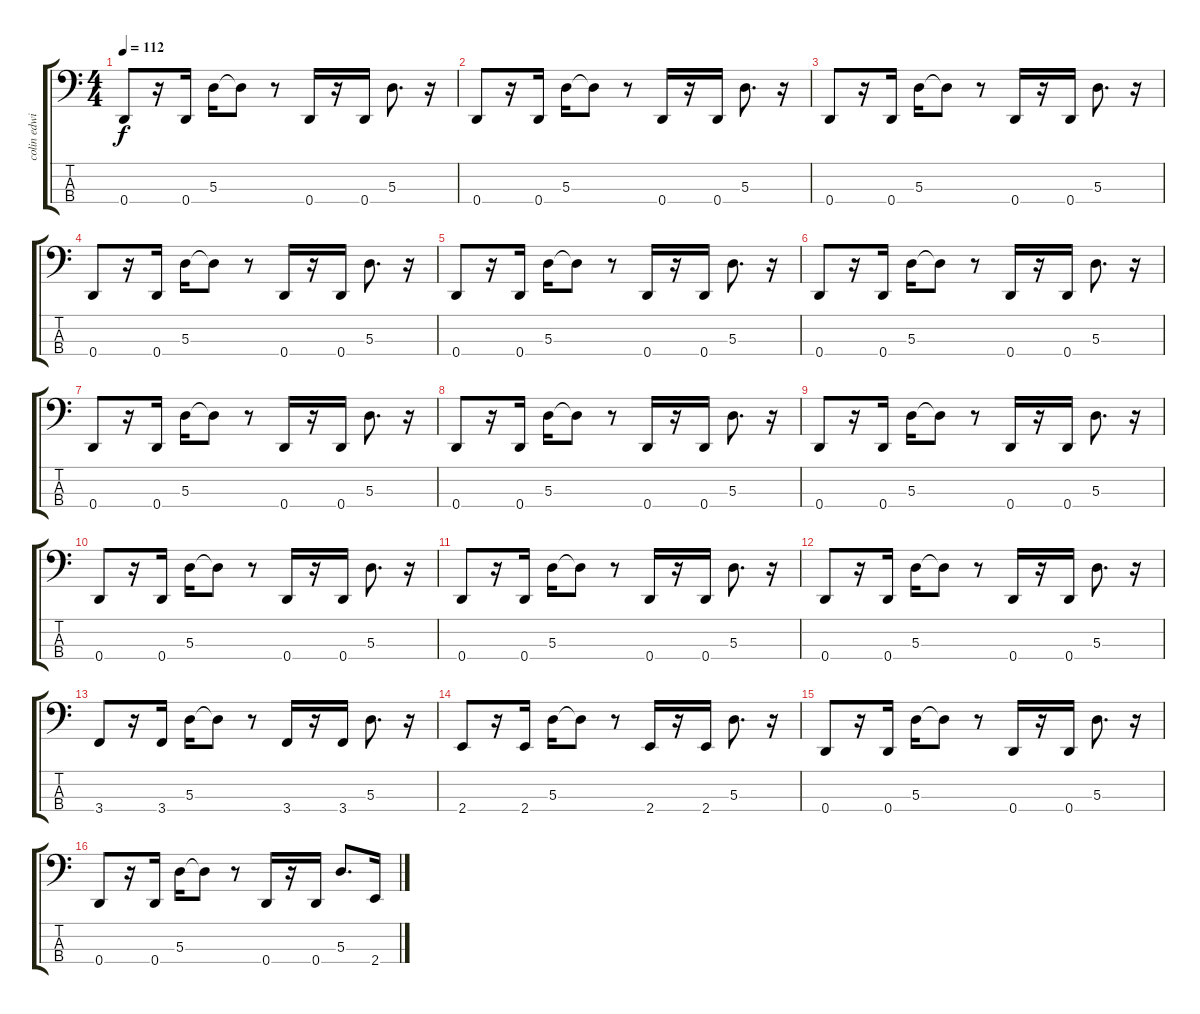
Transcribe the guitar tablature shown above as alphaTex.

\track ("colin edwin" "colin edwi") {instrument electricbassfinger bank 255}
\staff {score tabs}
\tuning (G2 D2 A1 D1) {hide}
\ts (4 4)
\tempo 112
\clef f4
\ks c
0.4.8{dy f} r.16 0.4.16 5.3.16 5.3{t}.8 r.8 0.4.16 r.16 0.4.16 5.3.8{d} r.16 |
0.4.8 r.16 0.4.16 5.3.16 5.3{t}.8 r.8 0.4.16 r.16 0.4.16 5.3.8{d} r.16 |
0.4.8 r.16 0.4.16 5.3.16 5.3{t}.8 r.8 0.4.16 r.16 0.4.16 5.3.8{d} r.16 |
0.4.8 r.16 0.4.16 5.3.16 5.3{t}.8 r.8 0.4.16 r.16 0.4.16 5.3.8{d} r.16 |
0.4.8 r.16 0.4.16 5.3.16 5.3{t}.8 r.8 0.4.16 r.16 0.4.16 5.3.8{d} r.16 |
0.4.8 r.16 0.4.16 5.3.16 5.3{t}.8 r.8 0.4.16 r.16 0.4.16 5.3.8{d} r.16 |
0.4.8 r.16 0.4.16 5.3.16 5.3{t}.8 r.8 0.4.16 r.16 0.4.16 5.3.8{d} r.16 |
0.4.8 r.16 0.4.16 5.3.16 5.3{t}.8 r.8 0.4.16 r.16 0.4.16 5.3.8{d} r.16 |
0.4.8 r.16 0.4.16 5.3.16 5.3{t}.8 r.8 0.4.16 r.16 0.4.16 5.3.8{d} r.16 |
0.4.8 r.16 0.4.16 5.3.16 5.3{t}.8 r.8 0.4.16 r.16 0.4.16 5.3.8{d} r.16 |
0.4.8 r.16 0.4.16 5.3.16 5.3{t}.8 r.8 0.4.16 r.16 0.4.16 5.3.8{d} r.16 |
0.4.8 r.16 0.4.16 5.3.16 5.3{t}.8 r.8 0.4.16 r.16 0.4.16 5.3.8{d} r.16 |
3.4.8 r.16 3.4.16 5.3.16 5.3{t}.8 r.8 3.4.16 r.16 3.4.16 5.3.8{d} r.16 |
2.4.8 r.16 2.4.16 5.3.16 5.3{t}.8 r.8 2.4.16 r.16 2.4.16 5.3.8{d} r.16 |
0.4.8 r.16 0.4.16 5.3.16 5.3{t}.8 r.8 0.4.16 r.16 0.4.16 5.3.8{d} r.16 |
0.4.8 r.16 0.4.16 5.3.16 5.3{t}.8 r.8 0.4.16 r.16 0.4.16 5.3.8{d} 2.4.16
